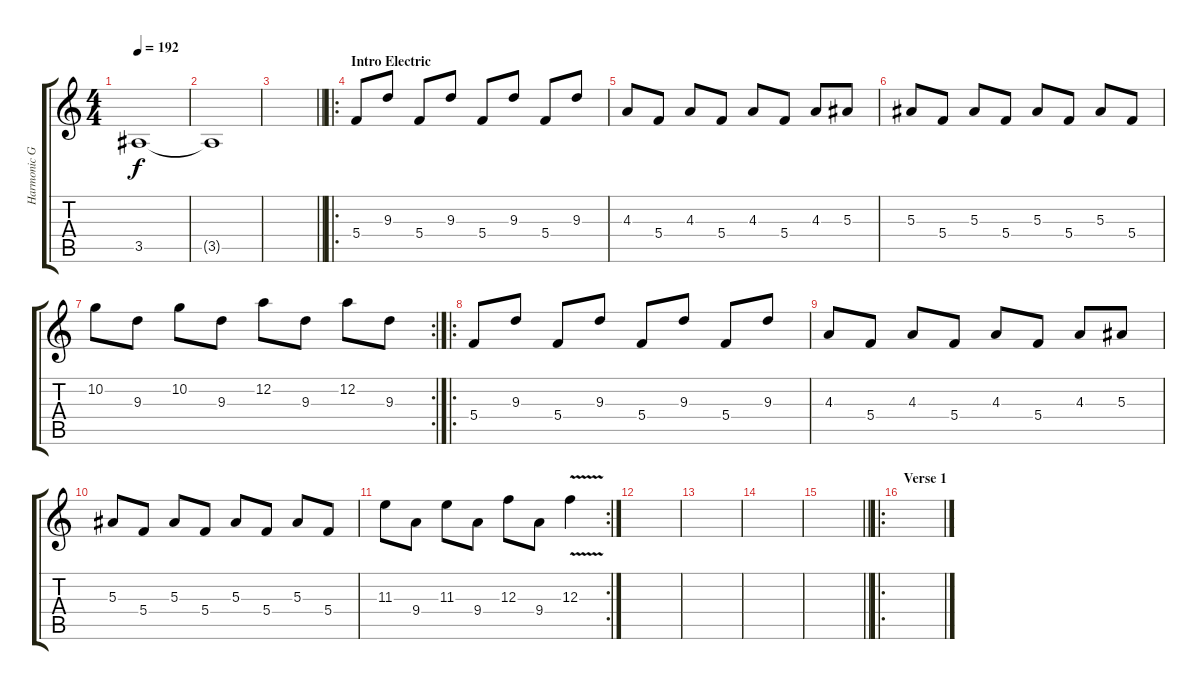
\track ("Harmonic Guitar" "Harmonic G") {instrument acousticguitarsteel}
\staff {score tabs}
\tuning (D4 A3 F3 C3 G2 D2) {hide}
\ts (4 4)
\tempo 192
\clef g2
\ks c
3.5{t}.1{dy f} |
3.5{t}.1 |
\barLineRight lightlight
|
\ro
\section ("" "Intro Electric")
5.4.8{instrument overdrivenguitar} 9.3.8 5.4.8 9.3.8 5.4.8 9.3.8 5.4.8 9.3.8 |
4.3.8 5.4.8 4.3.8 5.4.8 4.3.8 5.4.8 4.3.8 5.3.8 |
5.3.8 5.4.8 5.3.8 5.4.8 5.3.8 5.4.8 5.3.8 5.4.8 |
\rc 2
10.2.8 9.3.8 10.2.8 9.3.8 12.2.8 9.3.8 12.2.8 9.3.8 |
\ro
5.4.8{instrument overdrivenguitar} 9.3.8 5.4.8 9.3.8 5.4.8 9.3.8 5.4.8 9.3.8 |
4.3.8 5.4.8 4.3.8 5.4.8 4.3.8 5.4.8 4.3.8 5.3.8 |
5.3.8 5.4.8 5.3.8 5.4.8 5.3.8 5.4.8 5.3.8 5.4.8 |
\rc 2
11.3.8 9.4.8 11.3.8 9.4.8 12.3.8 9.4.8 12.3{v}.4 |
|
|
|
\barLineRight lightlight
|
\ro
\section ("" "Verse 1")
